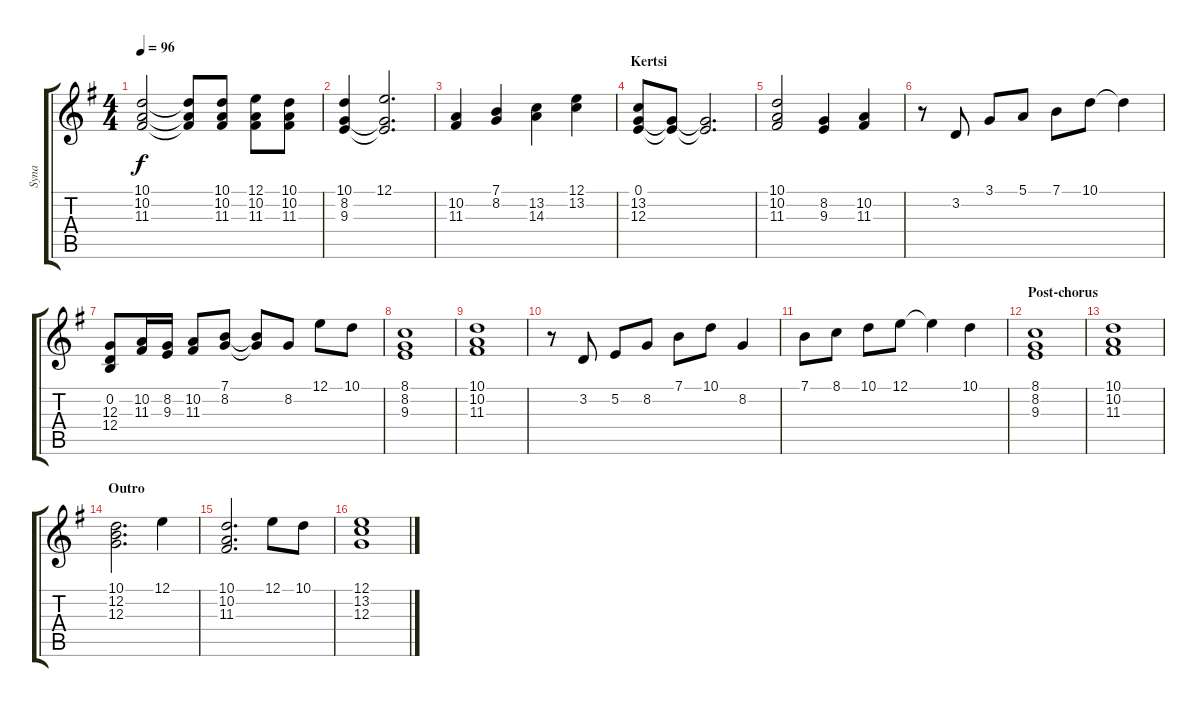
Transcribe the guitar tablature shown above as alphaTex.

\track ("Syna" "Syna") {instrument drawbarorgan}
\staff {score tabs}
\tuning (E4 B3 G3 D3 A2 E2) {hide}
\ts (4 4)
\tempo 96
\clef g2
\ks g
(10.1 10.2 11.3).2{dy f} (10.1{t} 10.2{t} 11.3{t}).8 (10.1 10.2 11.3).8 (12.1 10.2 11.3).8 (10.1 10.2 11.3).8 |
(10.1 8.2 9.3).4 (12.1 8.2{t} 9.3{t}).2{d} |
(10.2 11.3).4 (7.1 8.2).4 (13.2 14.3).4 (12.1 13.2).4 |
\section ("" "Kertsi")
(0.1 13.2 12.3).8 (0.1{t} 12.3{t}).8 (0.1{t} 12.3{t}).2{d} |
(10.1 10.2 11.3).2 (8.2 9.3).4 (10.2 11.3).4 |
r.8 3.2.8 3.1.8 5.1.8 7.1.8 10.1.8 10.1{t}.4 |
(0.2 12.3 12.4).8 (10.2 11.3).16 (8.2 9.3).16 (10.2 11.3).8 (7.1 8.2).8 (7.1{t} 8.2{t}).8 8.2.8 12.1.8 10.1.8 |
(8.1 8.2 9.3).1 |
(10.1 10.2 11.3).1 |
r.8 3.2.8 5.2.8 8.2.8 7.1.8 10.1.8 8.2.4 |
7.1.8 8.1.8 10.1.8 12.1.8 12.1{t}.4 10.1.4 |
\section ("" "Post-chorus")
(8.1 8.2 9.3).1 |
(10.1 10.2 11.3).1 |
\section ("" "Outro")
(10.1 12.2 12.3).2{d} 12.1.4 |
(10.1 10.2 11.3).2{d} 12.1.8 10.1.8 |
(12.1 13.2 12.3).1
